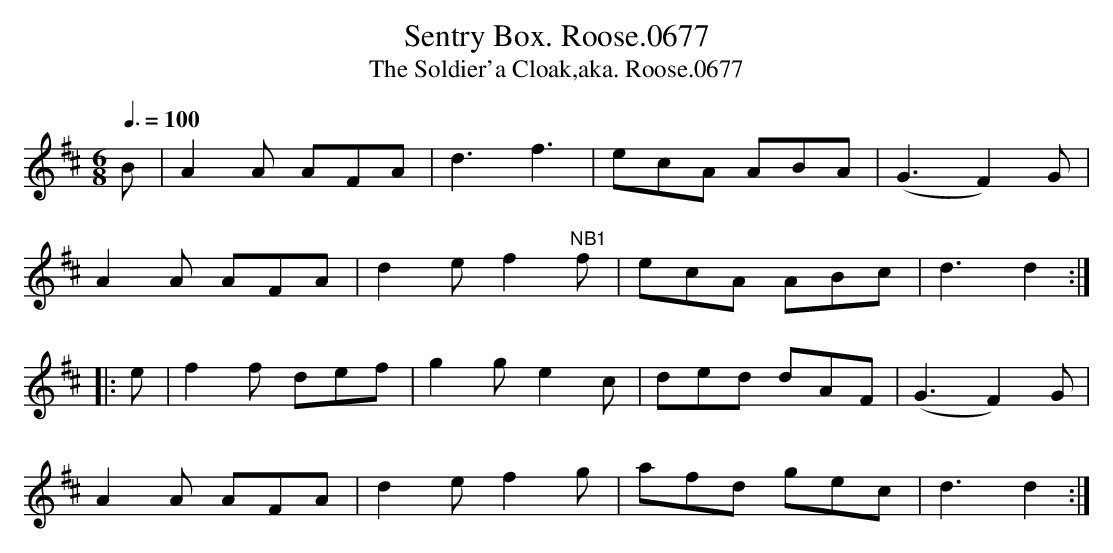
X:1
T:Sentry Box. Roose.0677
T:Soldier'a Cloak,aka. Roose.0677, The
M:6/8
L:1/8
Q:3/8=100
K:D
B|A2A AFA|d3f3|ecA ABA|(G3F2)G|
A2A AFA|d2e f2"^NB1"f|ecA ABc|d3d2:|
|:e|f2f def|g2g e2c|ded dAF|(G3F2)G|
A2A AFA|d2e f2g|afd gec|d3d2:|
